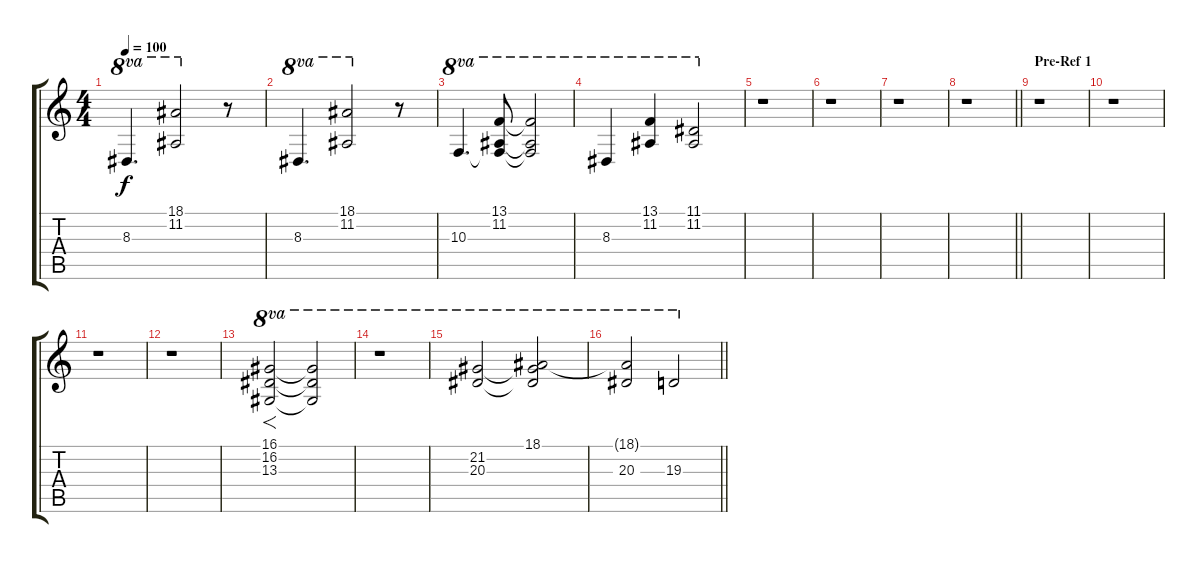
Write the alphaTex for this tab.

\track "" {instrument pad8sweep}
\staff {score tabs}
\tuning (E4 B3 G3 D3 A2 E2) {hide}
\ts (4 4)
\tempo 100
\clef g2
\ks c
8.3.4{d ot 8va dy f} (18.1 11.2).2{ot 8va} r.8 |
8.3.4{d ot 8va} (18.1 11.2).2{ot 8va} r.8 |
10.3.4{d ot 8va} (13.1 11.2 10.3{t}).8{ot 8va} (13.1{t} 11.2{t} 10.3{t}).2{ot 8va} |
8.3.4{ot 8va} (13.1 11.2).4{ot 8va} (11.1 11.2).2{ot 8va} |
r.1 |
r.1 |
r.1 |
\barLineRight lightlight
r.1 |
\section ("" "Pre-Ref 1")
r.1 |
r.1 |
r.1 |
r.1 |
(16.1 16.2 13.3).2{f ot 8va} (16.1{t} 16.2{t} 13.3{t}).2{ot 8va} |
r.1{ot 8va} |
(21.2 20.3).2{ot 8va} (18.1 21.2{t} 20.3{t}).2{ot 8va} |
\barLineRight lightlight
(18.1{t} 20.3).2{ot 8va} 19.3.2{ot 8va}
